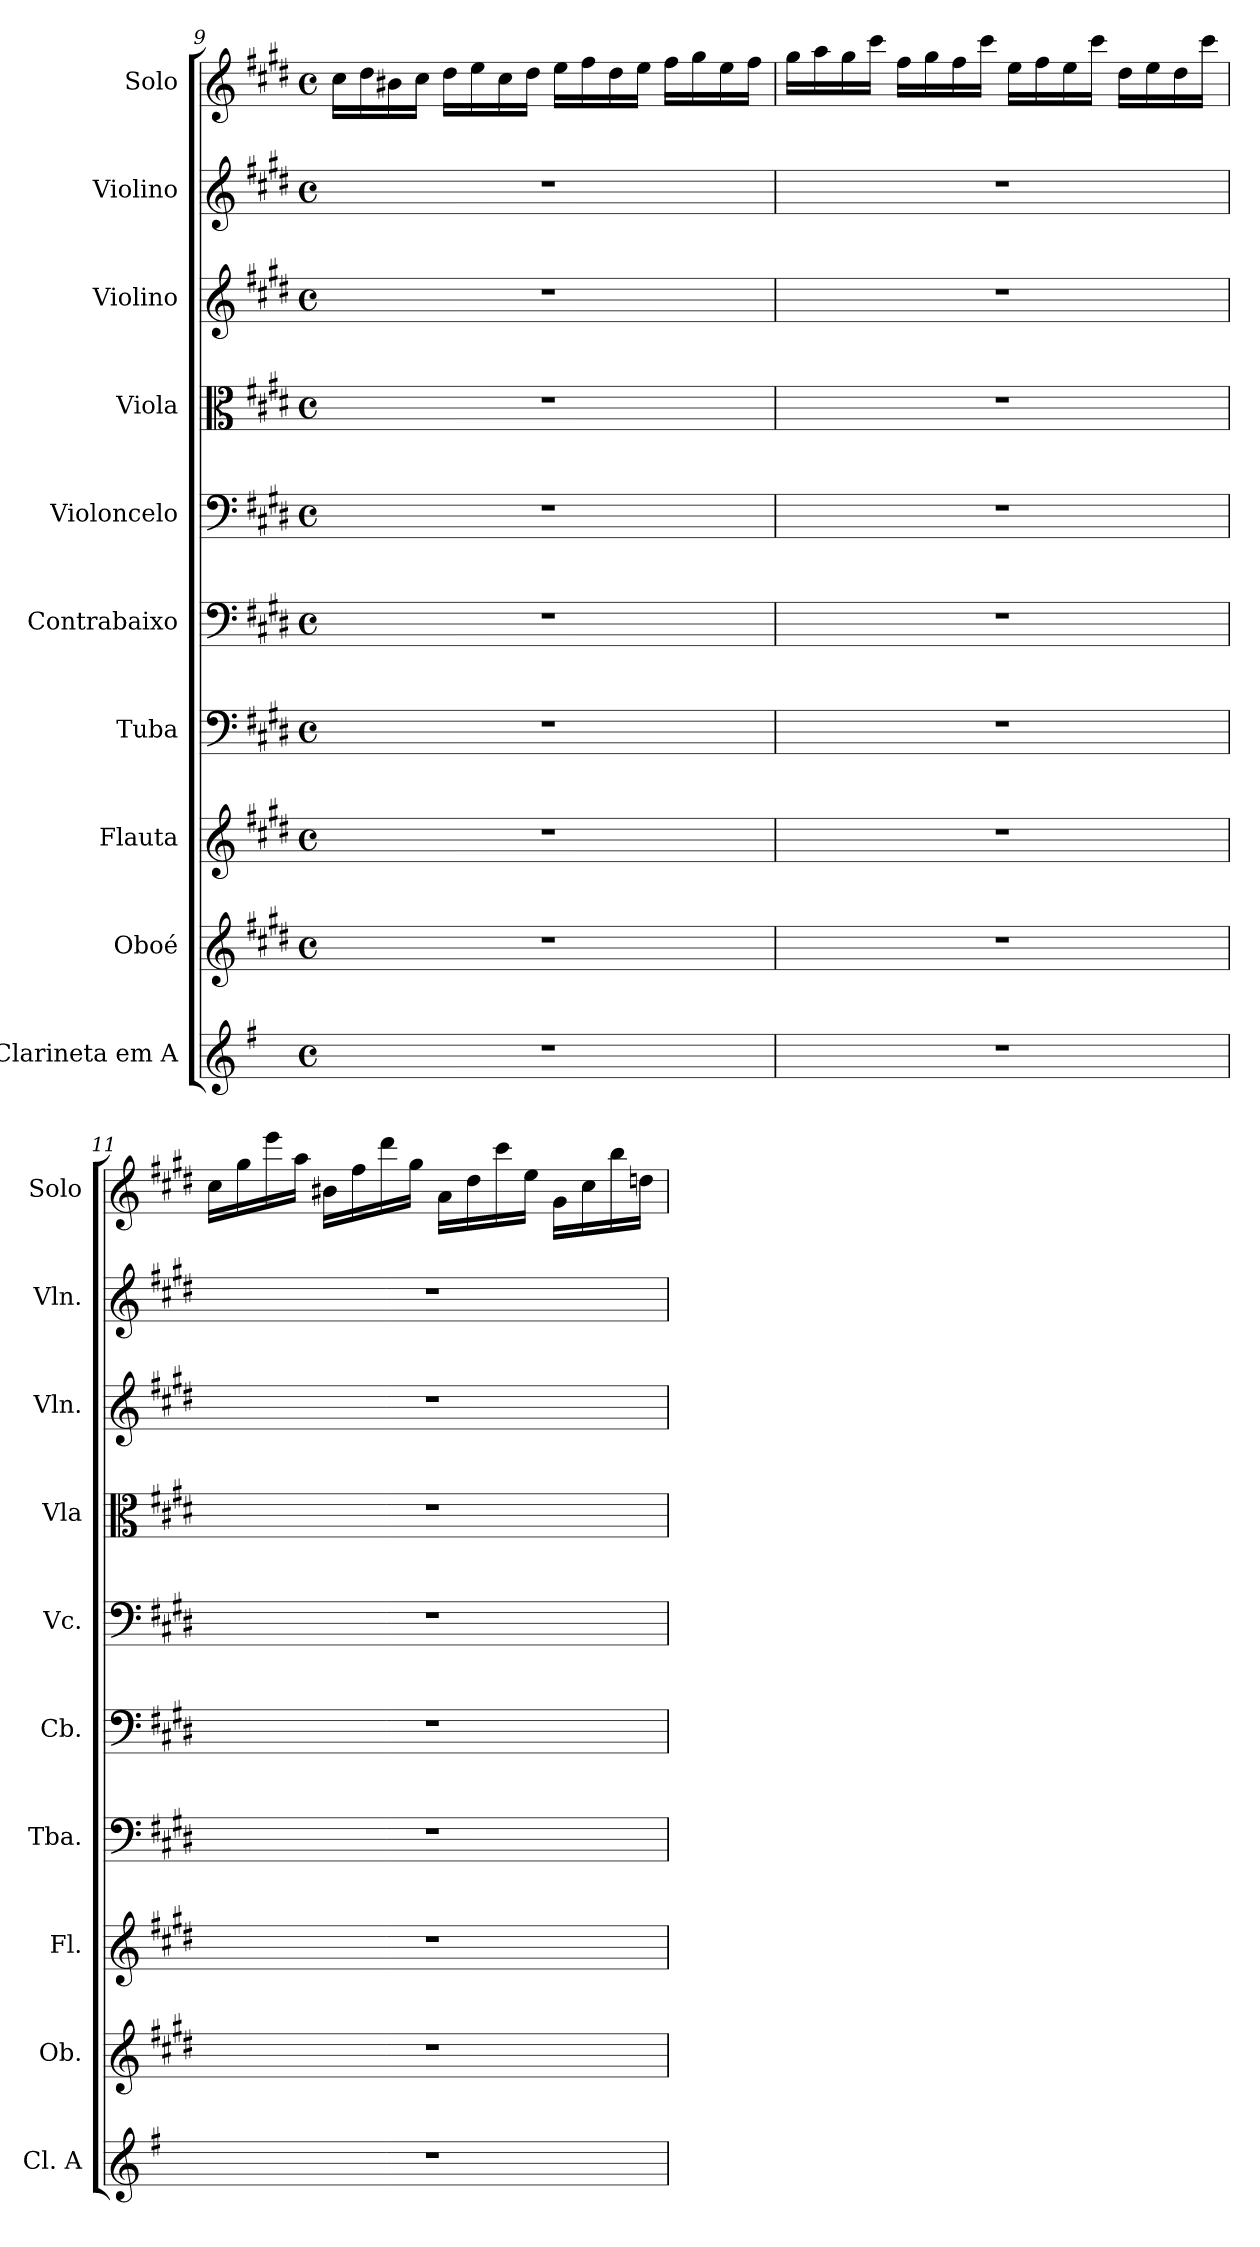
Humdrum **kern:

**kern	**kern	**kern	**kern	**kern	**kern	**kern	**kern	**kern	**kern
*part10	*part9	*part8	*part7	*part6	*part5	*part4	*part3	*part2	*part1
*staff10	*staff9	*staff8	*staff7	*staff6	*staff5	*staff4	*staff3	*staff2	*staff1
*I"Clarineta em A	*I"Oboé	*I"Flauta	*I"Tuba	*I"Contrabaixo	*I"Violoncelo	*I"Viola	*I"Violino	*I"Violino	*I"Solo
*I'Cl. A	*I'Ob.	*I'Fl.	*I'Tba.	*I'Cb.	*I'Vc.	*I'Vla	*I'Vln.	*I'Vln.	*I'Solo
!!LO:LB:g=z
*clefG2	*clefG2	*clefG2	*clefF4	*clefF4	*clefF4	*clefC3	*clefG2	*clefG2	*clefG2
*ITrd2c3	*	*	*	*ITrd7c12	*	*	*	*	*
*k[f#c#g#d#]	*k[f#c#g#d#]	*k[f#c#g#d#]	*k[f#c#g#d#]	*k[f#c#g#d#]	*k[f#c#g#d#]	*k[f#c#g#d#]	*k[f#c#g#d#]	*k[f#c#g#d#]	*k[f#c#g#d#]
*M4/4	*M4/4	*M4/4	*M4/4	*M4/4	*M4/4	*M4/4	*M4/4	*M4/4	*M4/4
*met(c)	*met(c)	*met(c)	*met(c)	*met(c)	*met(c)	*met(c)	*met(c)	*met(c)	*met(c)
=9	=9	=9	=9	=9	=9	=9	=9	=9	=9
1r	1r	1r	1r	1r	1r	1r	1r	1r	16cc#\LL
.	.	.	.	.	.	.	.	.	16dd#\
.	.	.	.	.	.	.	.	.	16b#X\
.	.	.	.	.	.	.	.	.	16cc#\JJ
.	.	.	.	.	.	.	.	.	16dd#\LL
.	.	.	.	.	.	.	.	.	16ee\
.	.	.	.	.	.	.	.	.	16cc#\
.	.	.	.	.	.	.	.	.	16dd#\JJ
.	.	.	.	.	.	.	.	.	16ee\LL
.	.	.	.	.	.	.	.	.	16ff#\
.	.	.	.	.	.	.	.	.	16dd#\
.	.	.	.	.	.	.	.	.	16ee\JJ
.	.	.	.	.	.	.	.	.	16ff#\LL
.	.	.	.	.	.	.	.	.	16gg#\
.	.	.	.	.	.	.	.	.	16ee\
.	.	.	.	.	.	.	.	.	16ff#\JJ
=10	=10	=10	=10	=10	=10	=10	=10	=10	=10
1r	1r	1r	1r	1r	1r	1r	1r	1r	16gg#\LL
.	.	.	.	.	.	.	.	.	16aa\
.	.	.	.	.	.	.	.	.	16gg#\
.	.	.	.	.	.	.	.	.	16ccc#\JJ
.	.	.	.	.	.	.	.	.	16ff#\LL
.	.	.	.	.	.	.	.	.	16gg#\
.	.	.	.	.	.	.	.	.	16ff#\
.	.	.	.	.	.	.	.	.	16ccc#\JJ
.	.	.	.	.	.	.	.	.	16ee\LL
.	.	.	.	.	.	.	.	.	16ff#\
.	.	.	.	.	.	.	.	.	16ee\
.	.	.	.	.	.	.	.	.	16ccc#\JJ
.	.	.	.	.	.	.	.	.	16dd#\LL
.	.	.	.	.	.	.	.	.	16ee\
.	.	.	.	.	.	.	.	.	16dd#\
.	.	.	.	.	.	.	.	.	16ccc#\JJ
!!LO:LB:g=z
=11	=11	=11	=11	=11	=11	=11	=11	=11	=11
1r	1r	1r	1r	1r	1r	1r	1r	1r	16cc#\LL
.	.	.	.	.	.	.	.	.	16gg#\
.	.	.	.	.	.	.	.	.	16eee\
.	.	.	.	.	.	.	.	.	16aa\JJ
.	.	.	.	.	.	.	.	.	16b#X\LL
.	.	.	.	.	.	.	.	.	16ff#\
.	.	.	.	.	.	.	.	.	16ddd#\
.	.	.	.	.	.	.	.	.	16gg#\JJ
.	.	.	.	.	.	.	.	.	16a\LL
.	.	.	.	.	.	.	.	.	16dd#\
.	.	.	.	.	.	.	.	.	16ccc#\
.	.	.	.	.	.	.	.	.	16ee\JJ
.	.	.	.	.	.	.	.	.	16g#\LL
.	.	.	.	.	.	.	.	.	16cc#\
.	.	.	.	.	.	.	.	.	16bb\
.	.	.	.	.	.	.	.	.	16ddn\JJ
=	=	=	=	=	=	=	=	=	=
*-	*-	*-	*-	*-	*-	*-	*-	*-	*-
